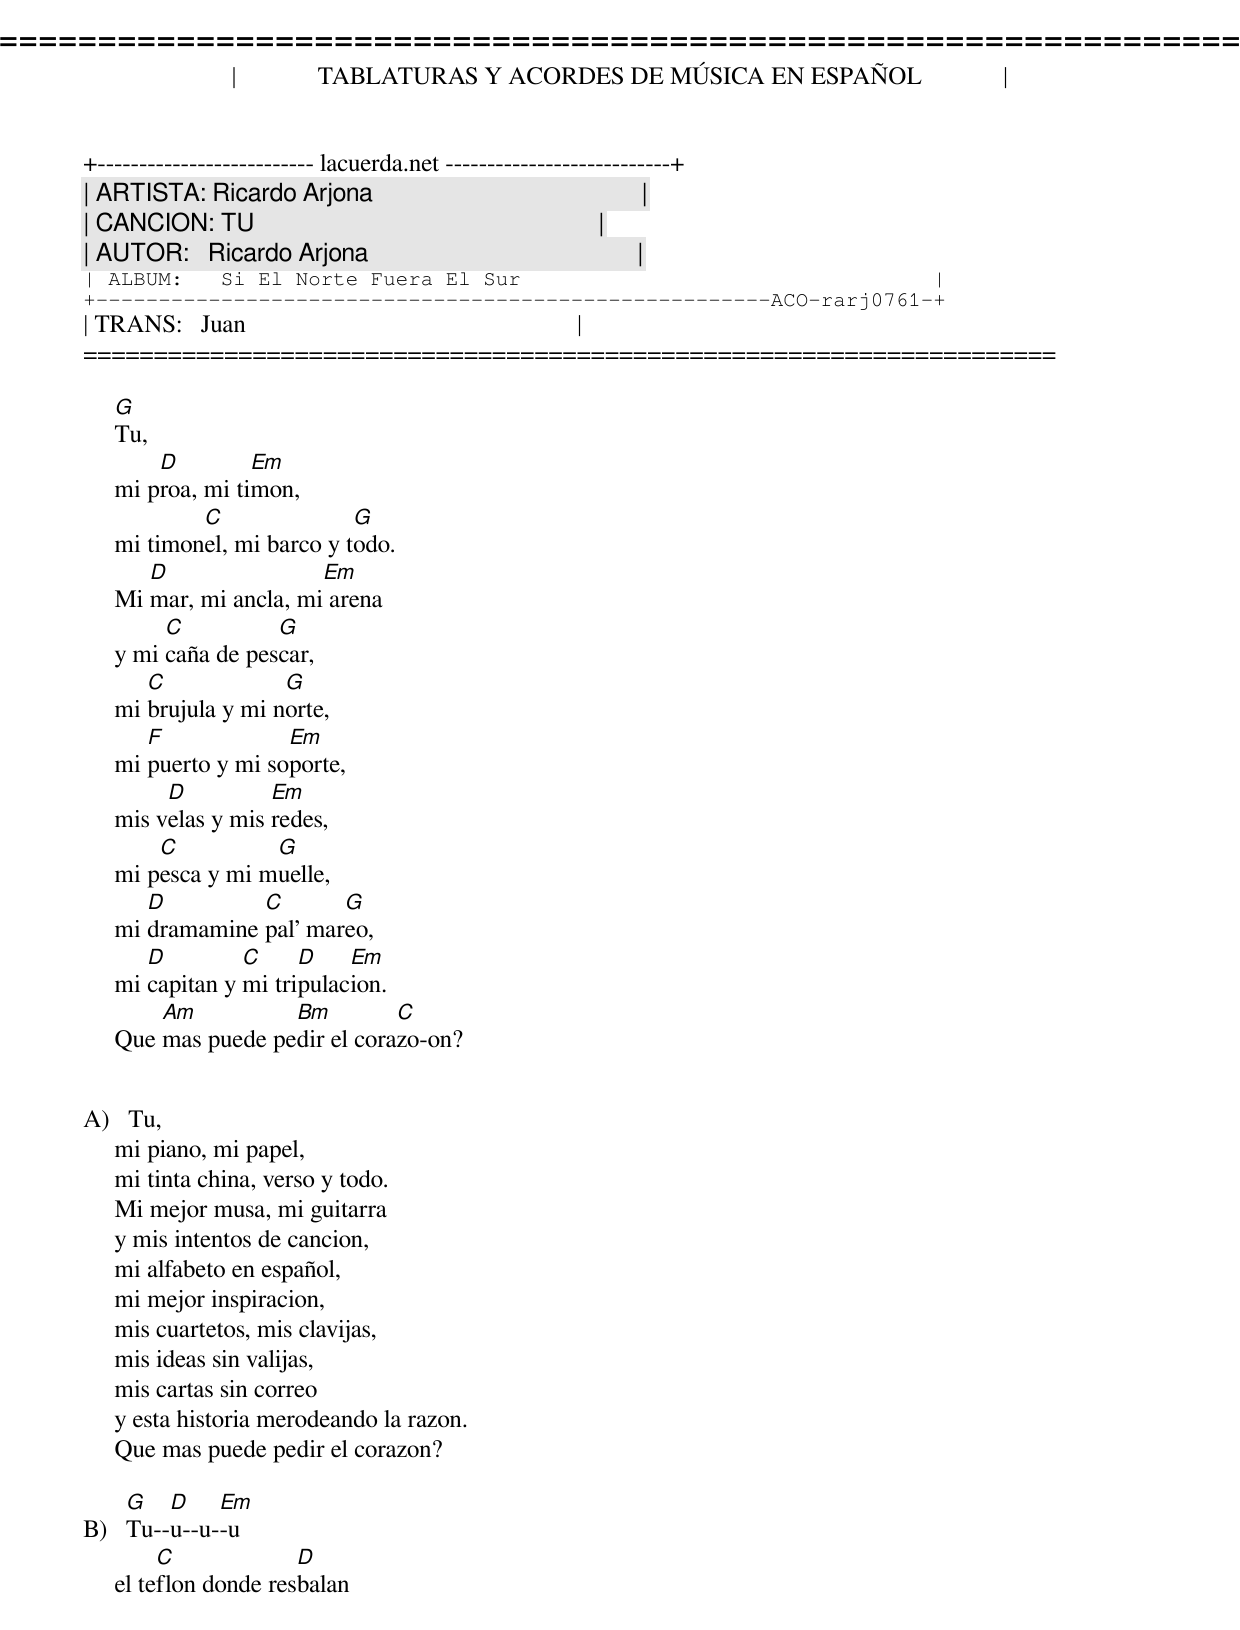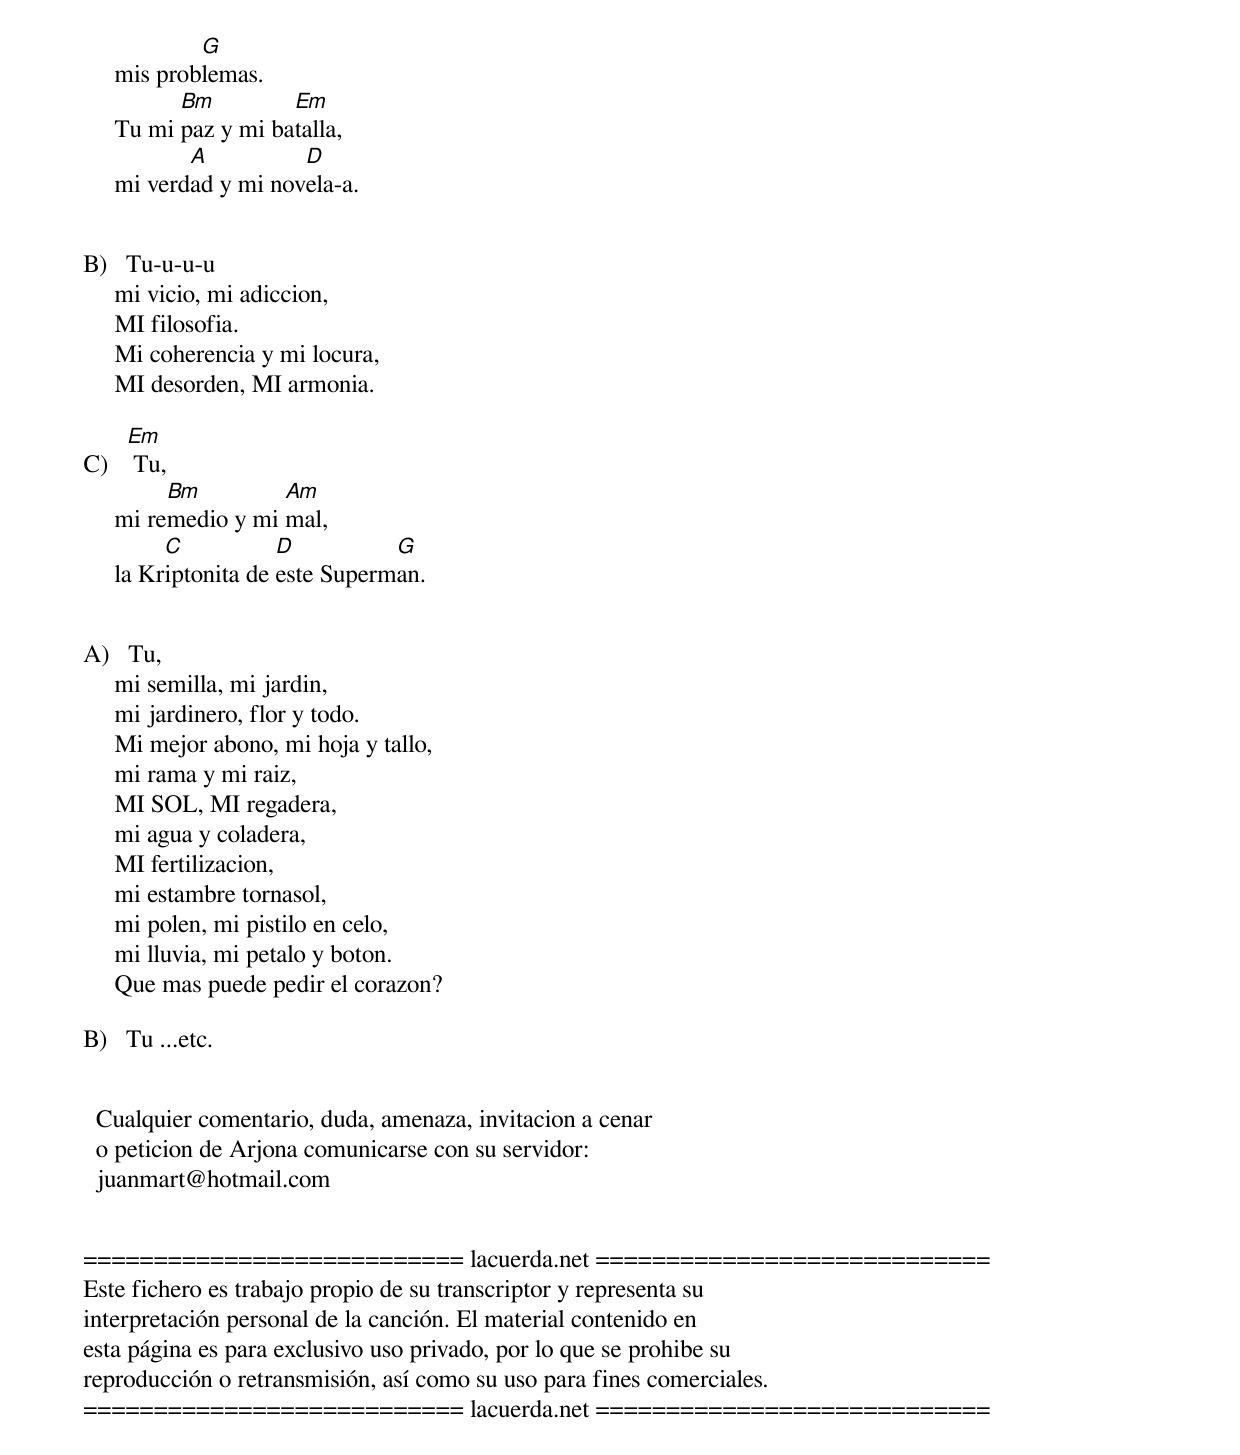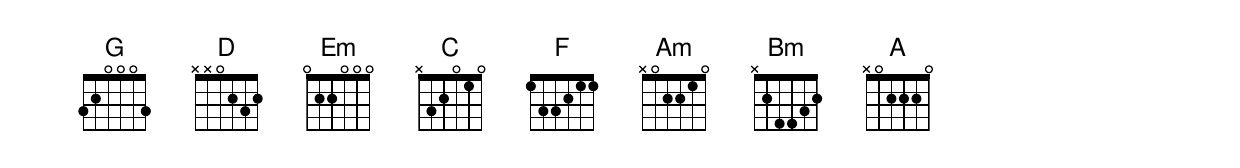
=====================================================================
|             TABLATURAS Y ACORDES DE MÚSICA EN ESPAÑOL             |
+-------------------------- lacuerda.net ---------------------------+
| ARTISTA: Ricardo Arjona                                           |
| CANCION: TU                                                       |
| AUTOR:   Ricardo Arjona                                           |
| ALBUM:   Si El Norte Fuera El Sur                                 |
+------------------------------------------------------ACO-rarj0761-+
| TRANS:   Juan                                                     |
=====================================================================

     G
     Tu,
         D         Em
     mi proa, mi timon,
             C               G
     mi timonel, mi barco y todo.
        D                Em
     Mi mar, mi ancla, mi arena
          C          G
     y mi caña de pescar,
        C             G
     mi brujula y mi norte,
        F             Em
     mi puerto y mi soporte,
          D          Em
     mis velas y mis redes,
         C          G
     mi pesca y mi muelle,
        D         C       G
     mi dramamine pal' mareo,
        D         C     D    Em
     mi capitan y mi tripulacion.
         Am          Bm         C
     Que mas puede pedir el corazo-on?


A)   Tu,
     mi piano, mi papel,
     mi tinta china, verso y todo.
     Mi mejor musa, mi guitarra
     y mis intentos de cancion,
     mi alfabeto en español,
     mi mejor inspiracion,
     mis cuartetos, mis clavijas,
     mis ideas sin valijas,
     mis cartas sin correo
     y esta historia merodeando la razon.
     Que mas puede pedir el corazon?

     G   D    Em
B)   Tu--u--u--u
          C             D
     el teflon donde resbalan
             G
     mis problemas.
           Bm         Em
     Tu mi paz y mi batalla,
            A          D
     mi verdad y mi novela-a.


B)   Tu-u-u-u
     mi vicio, mi adiccion,
     MI filosofia.
     Mi coherencia y mi locura,
     MI desorden, MI armonia.

     Em
C)    Tu,
          Bm         Am
     mi remedio y mi mal,
          C           D          G
     la Kriptonita de este Superman.


A)   Tu,
     mi semilla, mi jardin,
     mi jardinero, flor y todo.
     Mi mejor abono, mi hoja y tallo,
     mi rama y mi raiz,
     MI SOL, MI regadera,
     mi agua y coladera,
     MI fertilizacion,
     mi estambre tornasol,
     mi polen, mi pistilo en celo,
     mi lluvia, mi petalo y boton.
     Que mas puede pedir el corazon?

B)   Tu ...etc.


  Cualquier comentario, duda, amenaza, invitacion a cenar
  o peticion de Arjona comunicarse con su servidor:
  juanmart@hotmail.com


=========================== lacuerda.net ============================
Este fichero es trabajo propio de su transcriptor y representa su
interpretación personal de la canción. El material contenido en
esta página es para exclusivo uso privado, por lo que se prohibe su
reproducción o retransmisión, así como su uso para fines comerciales.
=========================== lacuerda.net ============================
